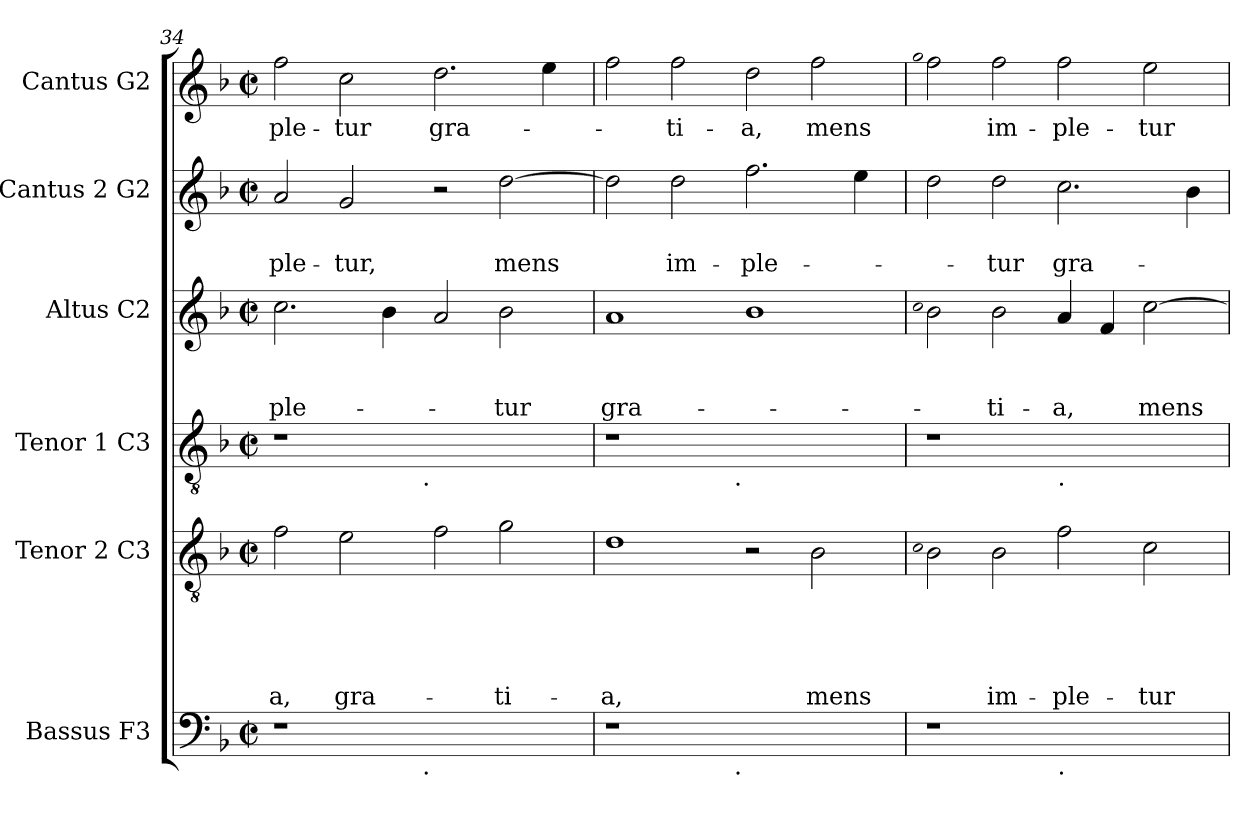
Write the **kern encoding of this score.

**kern	**kern	**text	**text	**text	**text	**text	**kern	**kern	**text	**text	**text	**kern	**text	**text	**kern	**text
*part6	*part5	*part5	*part5	*part5	*part5	*part5	*part4	*part3	*part3	*part3	*part3	*part2	*part2	*part2	*part1	*part1
*staff6	*staff5	*staff5	*staff5	*staff5	*staff5	*staff5	*staff4	*staff3	*staff3	*staff3	*staff3	*staff2	*staff2	*staff2	*staff1	*staff1
*I"Bassus F3	*I"Tenor 2 C3	*	*	*	*	*	*I"Tenor 1 C3	*I"Altus C2	*	*	*	*I"Cantus 2 G2	*	*	*I"Cantus G2	*
*clefF4	*clefGv2	*	*	*	*	*	*clefGv2	*clefG2	*	*	*	*clefG2	*	*	*clefG2	*
*k[b-]	*k[b-]	*	*	*	*	*	*k[b-]	*k[b-]	*	*	*	*k[b-]	*	*	*k[b-]	*
*F:	*F:	*	*	*	*	*	*F:	*F:	*	*	*	*F:	*	*	*F:	*
*M2/2	*M2/2	*	*	*	*	*	*M2/2	*M2/2	*	*	*	*M2/2	*	*	*M2/2	*
*met(c|)	*met(c|)	*	*	*	*	*	*met(c|)	*met(c|)	*	*	*	*met(c|)	*	*	*met(c|)	*
=34	=34	=34	=34	=34	=34	=34	=34	=34	=34	=34	=34	=34	=34	=34	=34	=34
!	!	!	!	!	!	!LO:LY:b	!	!	!	!	!LO:LY:b	!	!	!LO:LY:b	!	!LO:LY:b
*^	*	*	*	*	*	*	*^	*	*	*	*	*	*	*	*	*
1r	2ryy	2f\	.	.	.	.	-a,	1r	2ryy	2.cc\	.	.	-ple-	2a/	.	-ple-	2ff\	-ple-
!	!	!	!	!	!	!	!LO:LY:b	!	!	!	!	!	!	!	!	!LO:LY:b	!	!LO:LY:b
.	4...ryy	2e\	.	.	.	.	gra-	.	4...ryy	.	.	.	.	2g/	.	-tur,	2cc\	-tur
.	.	.	.	.	.	.	.	.	.	4b-\	.	.	.	.	.	.	.	.
!	!	!	!	!	!	!	!	!	!LO:TX:b:t=.	!	!	!	!	!	!	!	!	!
!	!LO:TX:b:t=.	!	!	!	!	!	!	!	!	!	!	!	!	!	!	!	!	!
.	1ryy	.	.	.	.	.	.	.	1ryy	.	.	.	.	.	.	.	.	.
!	!	!	!	!	!	!	!	!	!	!	!	!	!	!	!	!	!	!LO:LY:b
1ryy	.	2f\	.	.	.	.	.	1ryy	.	2a/	.	.	.	2r	.	.	2.dd\	gra-
!	!	!	!	!	!	!	!LO:LY:b	!	!	!	!	!	!LO:LY:b	!	!	!LO:LY:b	!	!
.	.	2g\	.	.	.	.	-ti-	.	.	2b-\	.	.	-tur	[>2dd\	.	mens	.	.
.	.	.	.	.	.	.	.	.	.	.	.	.	.	.	.	.	4ee\	.
.	32ryy	.	.	.	.	.	.	.	32ryy	.	.	.	.	.	.	.	.	.
=35	=35	=35	=35	=35	=35	=35	=35	=35	=35	=35	=35	=35	=35	=35	=35	=35	=35	=35
!	!	!	!	!	!	!	!LO:LY:b:rj	!	!	!	!	!	!LO:LY:b	!	!	!	!	!
1r	2ryy	1d	.	.	.	.	-a,	1r	2ryy	1a	.	.	gra-	2dd\]	.	.	2ff\	.
!	!	!	!	!	!	!	!	!	!	!	!	!	!	!	!	!LO:LY:b	!	!LO:LY:b
.	4...ryy	.	.	.	.	.	.	.	4...ryy	.	.	.	.	2dd\	.	im-	2ff\	-ti-
!	!	!	!	!	!	!	!	!	!LO:TX:b:t=.	!	!	!	!	!	!	!	!	!
!	!LO:TX:b:t=.	!	!	!	!	!	!	!	!	!	!	!	!	!	!	!	!	!
.	1ryy	.	.	.	.	.	.	.	1ryy	.	.	.	.	.	.	.	.	.
!	!	!	!	!	!	!	!	!	!	!	!	!	!	!	!	!LO:LY:b	!	!LO:LY:b
1ryy	.	2r	.	.	.	.	.	1ryy	.	1b-	.	.	.	2.ff\	.	-ple-	2dd\	-a,
!	!	!	!	!	!	!	!LO:LY:b	!	!	!	!	!	!	!	!	!	!	!LO:LY:b
.	.	2B-\	.	.	.	.	mens	.	.	.	.	.	.	.	.	.	2ff\	mens
.	.	.	.	.	.	.	.	.	.	.	.	.	.	4ee\	.	.	.	.
.	32ryy	.	.	.	.	.	.	.	32ryy	.	.	.	.	.	.	.	.	.
!!LO:LB:g=z
=36	=36	=36	=36	=36	=36	=36	=36	=36	=36	=36	=36	=36	=36	=36	=36	=36	=36	=36
!	!	!LO:N:head=open	!	!	!	!	!	!	!	!LO:N:head=open	!	!	!	!	!	!	!LO:N:head=open	!
*v	*v	*	*	*	*	*	*	*v	*v	*	*	*	*	*	*	*	*	*
.	1qc	.	.	.	.	.	.	1qcc	.	.	.	.	.	.	1qgg	.
1r	2B-\	.	.	.	.	.	1r	2b-\	.	.	.	2dd\	.	.	2ff\	.
!	!	!	!	!	!	!LO:LY:b	!	!	!	!	!LO:LY:b	!	!	!LO:LY:b	!	!LO:LY:b
.	2B-\	.	.	.	.	im-	.	2b-\	.	.	-ti-	2dd\	.	-tur	2ff\	im-
!	!	!	!	!	!	!	!LO:TX:b:t=.	!	!	!	!	!	!	!	!	!
!LO:TX:b:t=.	!	!	!	!	!	!	!	!	!	!	!	!	!	!	!	!
!	!	!	!	!	!	!LO:LY:b	!	!	!	!	!LO:LY:b	!	!	!LO:LY:b	!	!LO:LY:b
1ryy	2f\	.	.	.	.	-ple-	1ryy	4a/	.	.	-a,	2.cc\	.	gra-	2ff\	-ple-
.	.	.	.	.	.	.	.	4f/	.	.	.	.	.	.	.	.
!	!	!	!	!	!	!LO:LY:b	!	!	!	!	!LO:LY:b	!	!	!	!	!LO:LY:b
.	2c\	.	.	.	.	-tur	.	[>2cc\	.	.	mens	.	.	.	2ee\	-tur
.	.	.	.	.	.	.	.	.	.	.	.	4b-\	.	.	.	.
=	=	=	=	=	=	=	=	=	=	=	=	=	=	=	=	=
*-	*-	*-	*-	*-	*-	*-	*-	*-	*-	*-	*-	*-	*-	*-	*-	*-
